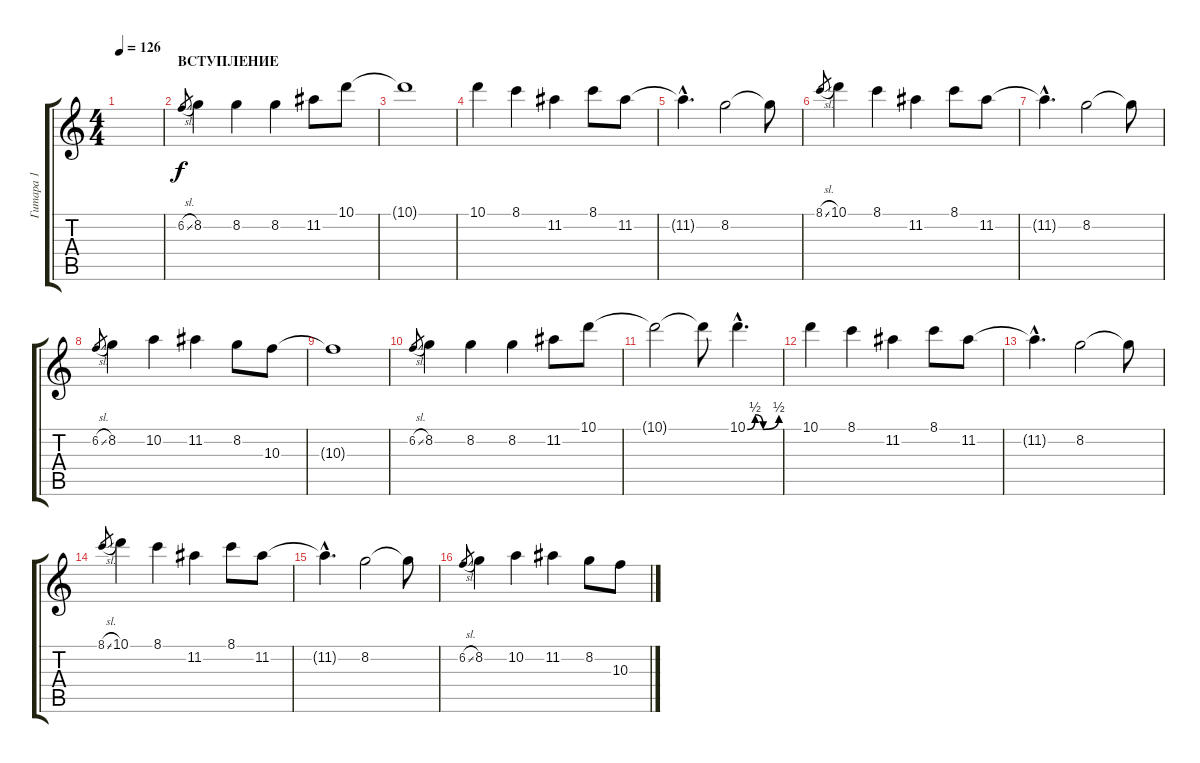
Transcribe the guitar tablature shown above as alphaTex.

\track ("Гитара 1" "Гитара 1") {instrument distortionguitar}
\staff {score tabs}
\tuning (E4 B3 G3 D3 A2 E2) {hide}
\ts (4 4)
\tempo 126
\clef g2
\ks c
|
\section ("" "ВСТУПЛЕНИЕ")
6.2{sl}.8{gr} 8.2.4 8.2.4 8.2.4 11.2.8 10.1.8 |
10.1{t}.1 |
10.1.4 8.1.4 11.2.4 8.1.8 11.2.8 |
11.2{hac t}.4{d} 8.2.2 8.2{t}.8 |
8.1{sl}.8{gr} 10.1.4 8.1.4 11.2.4 8.1.8 11.2.8 |
11.2{hac t}.4{d} 8.2.2 8.2{t}.8 |
6.2{sl}.8{gr} 8.2.4 10.2.4 11.2.4 8.2.8 10.3.8 |
10.3{t}.1 |
6.2{sl}.8{gr} 8.2.4 8.2.4 8.2.4 11.2.8 10.1.8 |
10.1{t}.2 10.1{t}.8 10.1{be (custom 0 0 15 2 30 0 60 2) hac}.4{d} |
10.1.4 8.1.4 11.2.4 8.1.8 11.2.8 |
11.2{hac t}.4{d} 8.2.2 8.2{t}.8 |
8.1{sl}.8{gr} 10.1.4 8.1.4 11.2.4 8.1.8 11.2.8 |
11.2{hac t}.4{d} 8.2.2 8.2{t}.8 |
6.2{sl}.8{gr} 8.2.4 10.2.4 11.2.4 8.2.8 10.3.8
